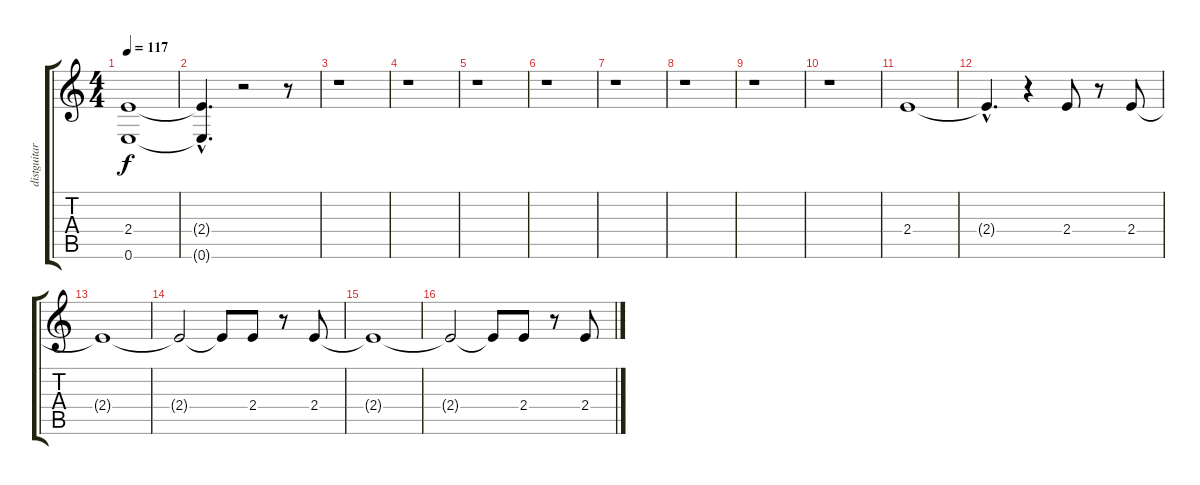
\track ("distguitar" "distguitar") {instrument distortionguitar}
\staff {score tabs}
\tuning (E4 B3 G3 D3 A2 E2) {hide}
\ts (4 4)
\tempo 117
\clef g2
\ks c
(2.4 0.6).1{dy f} |
(2.4{hac t} 0.6{hac t}).4{d} r.2 r.8 |
r.1 |
r.1 |
r.1 |
r.1 |
r.1 |
r.1 |
r.1 |
r.1 |
2.4.1 |
2.4{hac t}.4{d} r.4 2.4.8 r.8 2.4.8 |
2.4{t}.1 |
2.4{t}.2 2.4{t}.8 2.4.8 r.8 2.4.8 |
2.4{t}.1 |
2.4{t}.2 2.4{t}.8 2.4.8 r.8 2.4.8
